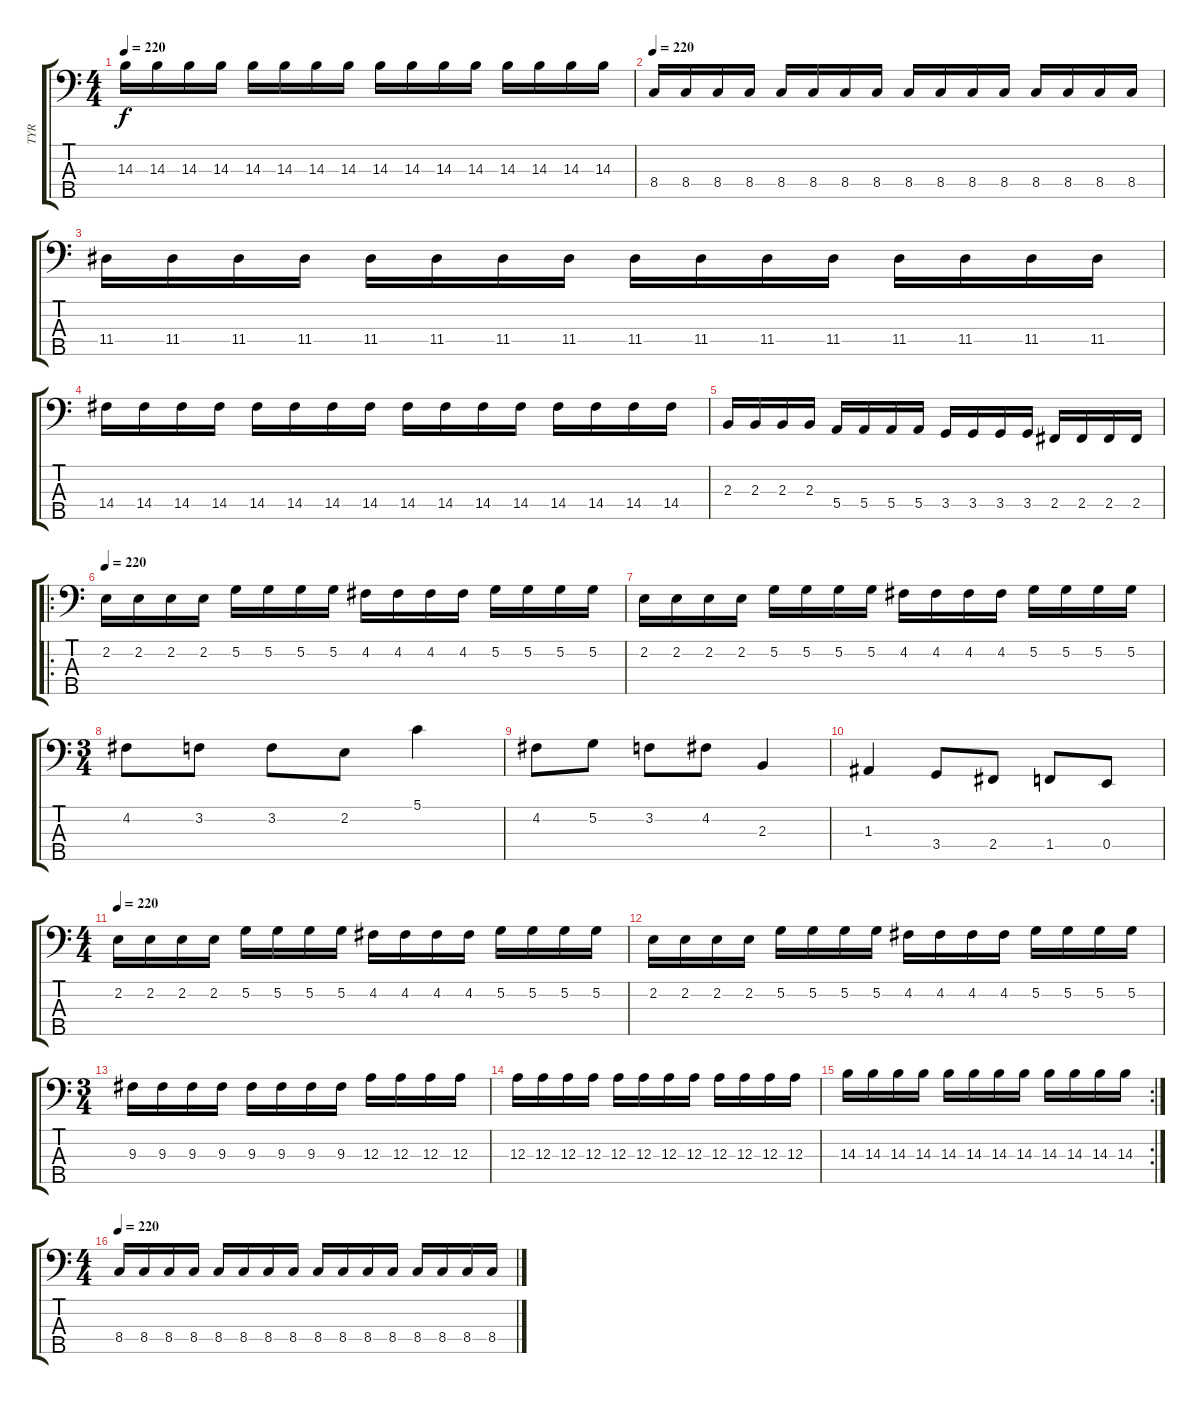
\track ("TYR" "TYR") {instrument electricbassfinger}
\staff {score tabs}
\tuning (G2 D2 A1 E1 B0) {hide}
\ts (4 4)
\tempo 220
\clef f4
\ks c
14.3.16{dy f} 14.3.16 14.3.16 14.3.16 14.3.16 14.3.16 14.3.16 14.3.16 14.3.16 14.3.16 14.3.16 14.3.16 14.3.16 14.3.16 14.3.16 14.3.16 |
\tempo 220
8.4.16 8.4.16 8.4.16 8.4.16 8.4.16 8.4.16 8.4.16 8.4.16 8.4.16 8.4.16 8.4.16 8.4.16 8.4.16 8.4.16 8.4.16 8.4.16 |
11.4.16 11.4.16 11.4.16 11.4.16 11.4.16 11.4.16 11.4.16 11.4.16 11.4.16 11.4.16 11.4.16 11.4.16 11.4.16 11.4.16 11.4.16 11.4.16 |
14.4.16 14.4.16 14.4.16 14.4.16 14.4.16 14.4.16 14.4.16 14.4.16 14.4.16 14.4.16 14.4.16 14.4.16 14.4.16 14.4.16 14.4.16 14.4.16 |
2.3.16 2.3.16 2.3.16 2.3.16 5.4.16 5.4.16 5.4.16 5.4.16 3.4.16 3.4.16 3.4.16 3.4.16 2.4.16 2.4.16 2.4.16 2.4.16 |
\ro
\tempo 220
2.2.16 2.2.16 2.2.16 2.2.16 5.2.16 5.2.16 5.2.16 5.2.16 4.2.16 4.2.16 4.2.16 4.2.16 5.2.16 5.2.16 5.2.16 5.2.16 |
2.2.16 2.2.16 2.2.16 2.2.16 5.2.16 5.2.16 5.2.16 5.2.16 4.2.16 4.2.16 4.2.16 4.2.16 5.2.16 5.2.16 5.2.16 5.2.16 |
\ts (3 4)
4.2.8 3.2.8 3.2.8 2.2.8 5.1.4 |
4.2.8 5.2.8 3.2.8 4.2.8 2.3.4 |
1.3.4 3.4.8 2.4.8 1.4.8 0.4.8 |
\ts (4 4)
\tempo 220
2.2.16 2.2.16 2.2.16 2.2.16 5.2.16 5.2.16 5.2.16 5.2.16 4.2.16 4.2.16 4.2.16 4.2.16 5.2.16 5.2.16 5.2.16 5.2.16 |
2.2.16 2.2.16 2.2.16 2.2.16 5.2.16 5.2.16 5.2.16 5.2.16 4.2.16 4.2.16 4.2.16 4.2.16 5.2.16 5.2.16 5.2.16 5.2.16 |
\ts (3 4)
9.3.16 9.3.16 9.3.16 9.3.16 9.3.16 9.3.16 9.3.16 9.3.16 12.3.16 12.3.16 12.3.16 12.3.16 |
12.3.16 12.3.16 12.3.16 12.3.16 12.3.16 12.3.16 12.3.16 12.3.16 12.3.16 12.3.16 12.3.16 12.3.16 |
\rc 2
14.3.16 14.3.16 14.3.16 14.3.16 14.3.16 14.3.16 14.3.16 14.3.16 14.3.16 14.3.16 14.3.16 14.3.16 |
\ts (4 4)
\tempo 220
8.4.16 8.4.16 8.4.16 8.4.16 8.4.16 8.4.16 8.4.16 8.4.16 8.4.16 8.4.16 8.4.16 8.4.16 8.4.16 8.4.16 8.4.16 8.4.16
